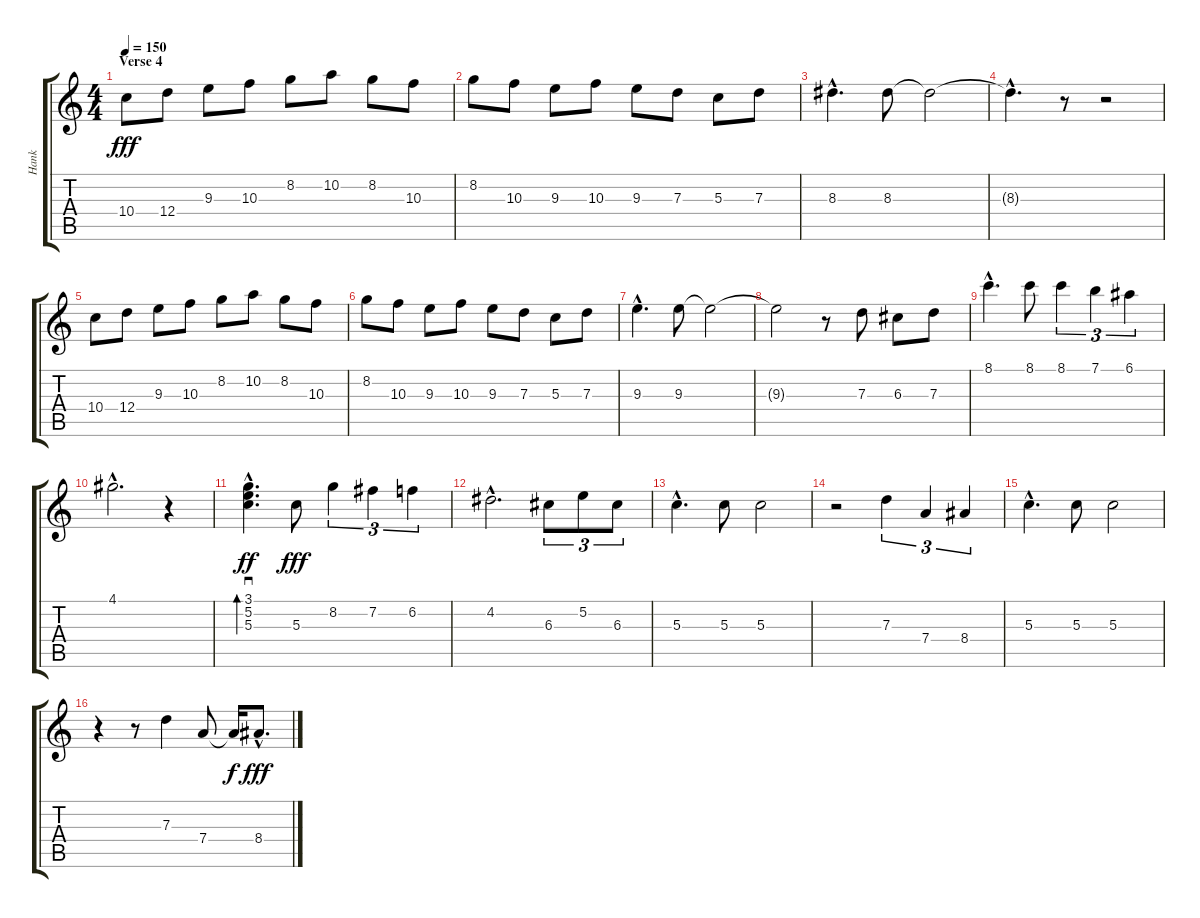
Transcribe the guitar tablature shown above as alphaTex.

\track ("Hank" "Hank") {instrument acousticguitarnylon}
\staff {score tabs}
\tuning (E4 B3 G3 D3 A2 E2) {hide}
\ts (4 4)
\section ("" "Verse 4")
\tempo 150
\clef g2
\ks c
10.4.8{dy fff} 12.4.8 9.3.8 10.3.8 8.2.8 10.2.8 8.2.8 10.3.8 |
8.2.8 10.3.8 9.3.8 10.3.8 9.3.8 7.3.8 5.3.8 7.3.8 |
8.3{hac}.4{d} 8.3.8 8.3{t}.2 |
8.3{hac t}.4{d} r.8 r.2 |
10.4.8 12.4.8 9.3.8 10.3.8 8.2.8 10.2.8 8.2.8 10.3.8 |
8.2.8 10.3.8 9.3.8 10.3.8 9.3.8 7.3.8 5.3.8 7.3.8 |
9.3{hac}.4{d} 9.3.8 9.3{t}.2 |
9.3{t}.2 r.8 7.3.8 6.3.8 7.3.8 |
8.1{hac}.4{d} 8.1.8 8.1.4{tu (3 2)} 7.1.4{tu (3 2)} 6.1.4{tu (3 2)} |
4.1{hac}.2{d} r.4 |
(3.1{hac} 5.2{hac} 5.3{hac}).4{d sd bd 60 dy ff} 5.3.8{dy fff} 8.2.4{tu (3 2)} 7.2.4{tu (3 2)} 6.2.4{tu (3 2)} |
4.2{hac}.2{d} 6.3.8{tu (3 2)} 5.2.8{tu (3 2)} 6.3.8{tu (3 2)} |
5.3{hac}.4{d} 5.3.8 5.3.2 |
r.2 7.3.4{tu (3 2)} 7.4.4{tu (3 2)} 8.4.4{tu (3 2)} |
5.3{hac}.4{d} 5.3.8 5.3.2 |
r.4 r.8 7.3.4 7.4.8 7.4{t}.16{dy f} 8.4{hac}.8{d dy fff}
